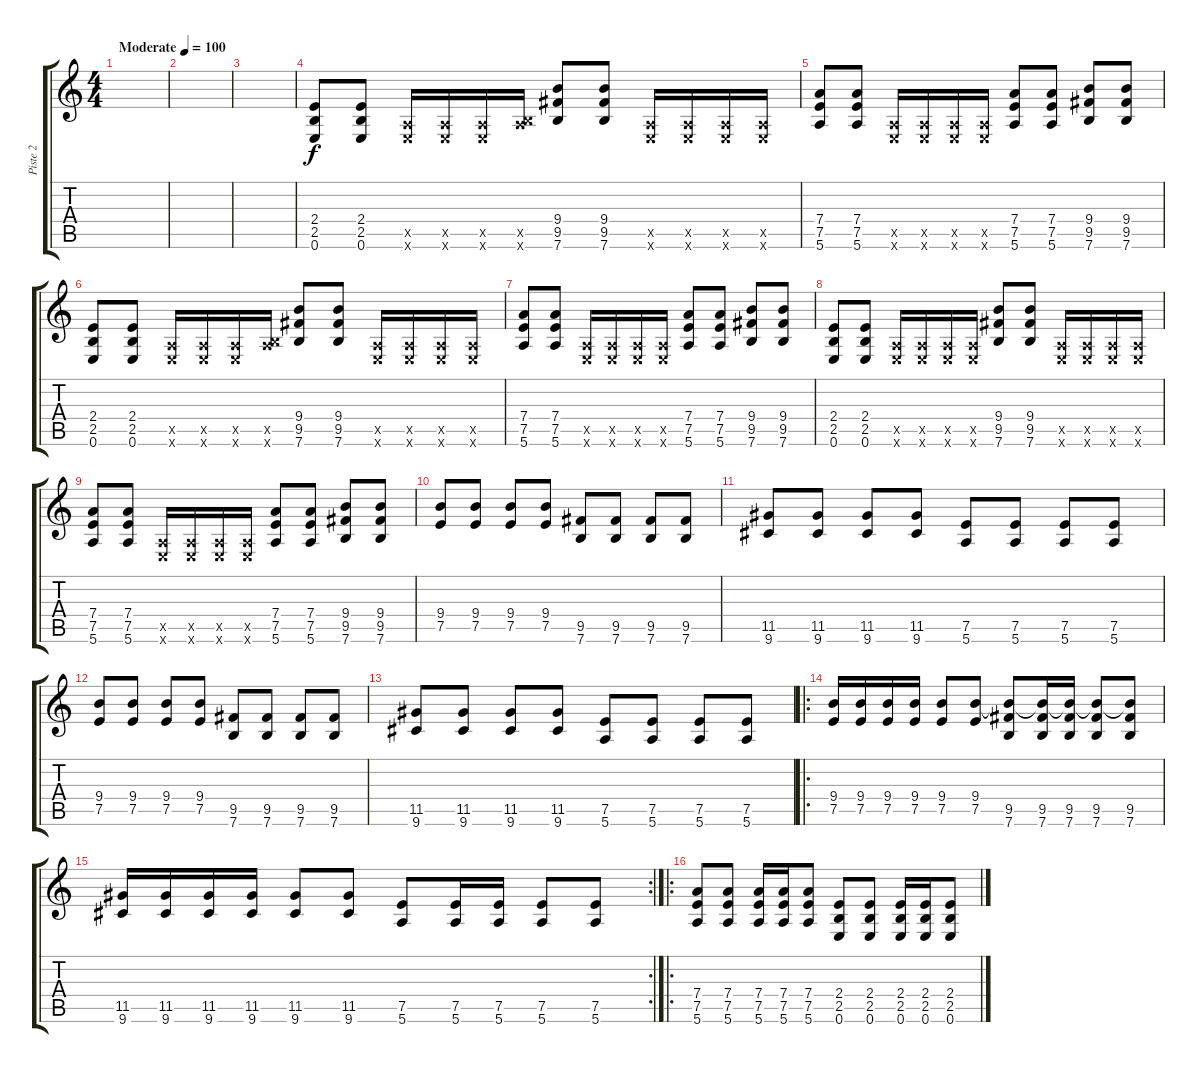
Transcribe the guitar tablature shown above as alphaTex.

\track ("Piste 2" "Piste 2") {instrument distortionguitar}
\staff {score tabs}
\tuning (E4 B3 G3 D3 A2 E2) {hide}
\ts (4 4)
\tempo (100 "Moderate")
\clef g2
\ks c
|
|
|
(2.4 2.5 0.6).8{volume 6} (2.4 2.5 0.6).8 (0.5{x} 0.6{x}).16 (0.5{x} 0.6{x}).16 (0.5{x} 0.6{x}).16 (0.5{x} 7.6{x}).16 (9.4 9.5 7.6).8 (9.4 9.5 7.6).8 (0.5{x} 0.6{x}).16 (0.5{x} 0.6{x}).16 (0.5{x} 0.6{x}).16 (0.5{x} 0.6{x}).16 |
(7.4 7.5 5.6).8 (7.4 7.5 5.6).8 (0.5{x} 0.6{x}).16 (0.5{x} 0.6{x}).16 (0.5{x} 0.6{x}).16 (0.5{x} 0.6{x}).16 (7.4 7.5 5.6).8 (7.4 7.5 5.6).8 (9.4 9.5 7.6).8 (9.4 9.5 7.6).8 |
(2.4 2.5 0.6).8{volume 16} (2.4 2.5 0.6).8 (0.5{x} 0.6{x}).16 (0.5{x} 0.6{x}).16 (0.5{x} 0.6{x}).16 (0.5{x} 7.6{x}).16 (9.4 9.5 7.6).8 (9.4 9.5 7.6).8 (0.5{x} 0.6{x}).16 (0.5{x} 0.6{x}).16 (0.5{x} 0.6{x}).16 (0.5{x} 0.6{x}).16 |
(7.4 7.5 5.6).8 (7.4 7.5 5.6).8 (0.5{x} 0.6{x}).16 (0.5{x} 0.6{x}).16 (0.5{x} 0.6{x}).16 (0.5{x} 0.6{x}).16 (7.4 7.5 5.6).8 (7.4 7.5 5.6).8 (9.4 9.5 7.6).8 (9.4 9.5 7.6).8 |
(2.4 2.5 0.6).8 (2.4 2.5 0.6).8 (0.5{x} 0.6{x}).16 (0.5{x} 0.6{x}).16 (0.5{x} 0.6{x}).16 (0.5{x} 0.6{x}).16 (9.4 9.5 7.6).8 (9.4 9.5 7.6).8 (0.5{x} 0.6{x}).16 (0.5{x} 0.6{x}).16 (0.5{x} 0.6{x}).16 (0.5{x} 0.6{x}).16 |
(7.4 7.5 5.6).8 (7.4 7.5 5.6).8 (0.5{x} 0.6{x}).16 (0.5{x} 0.6{x}).16 (0.5{x} 0.6{x}).16 (0.5{x} 0.6{x}).16 (7.4 7.5 5.6).8 (7.4 7.5 5.6).8 (9.4 9.5 7.6).8 (9.4 9.5 7.6).8 |
(9.4 7.5).8 (9.4 7.5).8 (9.4 7.5).8 (9.4 7.5).8 (9.5 7.6).8 (9.5 7.6).8 (9.5 7.6).8 (9.5 7.6).8 |
(11.5 9.6).8 (11.5 9.6).8 (11.5 9.6).8 (11.5 9.6).8 (7.5 5.6).8 (7.5 5.6).8 (7.5 5.6).8 (7.5 5.6).8 |
(9.4 7.5).8 (9.4 7.5).8 (9.4 7.5).8 (9.4 7.5).8 (9.5 7.6).8 (9.5 7.6).8 (9.5 7.6).8 (9.5 7.6).8 |
(11.5 9.6).8 (11.5 9.6).8 (11.5 9.6).8 (11.5 9.6).8 (7.5 5.6).8 (7.5 5.6).8 (7.5 5.6).8 (7.5 5.6).8 |
\ro
(9.4 7.5).16 (9.4 7.5).16 (9.4 7.5).16 (9.4 7.5).16 (9.4 7.5).8 (9.4 7.5).8 (9.4{t} 9.5 7.6).8 (9.4{t} 9.5 7.6).16 (9.4{t} 9.5 7.6).16 (9.4{t} 9.5 7.6).8 (9.4{t} 9.5 7.6).8 |
\rc 2
(11.5 9.6).16 (11.5 9.6).16 (11.5 9.6).16 (11.5 9.6).16 (11.5 9.6).8 (11.5 9.6).8 (7.5 5.6).8 (7.5 5.6).16 (7.5 5.6).16 (7.5 5.6).8 (7.5 5.6).8 |
\ro
(7.4 7.5 5.6).8 (7.4 7.5 5.6).8 (7.4 7.5 5.6).16 (7.4 7.5 5.6).16 (7.4 7.5 5.6).8 (2.4 2.5 0.6).8 (2.4 2.5 0.6).8 (2.4 2.5 0.6).16 (2.4 2.5 0.6).16 (2.4 2.5 0.6).8
